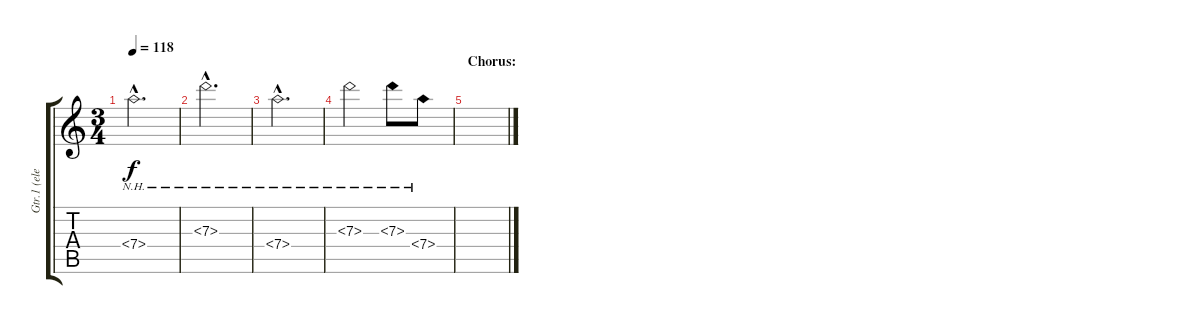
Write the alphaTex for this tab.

\track ("Gtr.1 (elec.)" "Gtr.1 (ele") {instrument electricguitarclean}
\staff {score tabs}
\tuning (E4 B3 G3 D3 A2 D2) {hide}
\ts (3 4)
\tempo 118
\clef g2
\ks c
7.4{nh hac}.2{d dy f} |
7.3{nh hac}.2{d} |
7.4{nh hac}.2{d} |
7.3{nh}.2 7.3{nh}.8 7.4{nh}.8 |
\section ("" "Chorus:")
